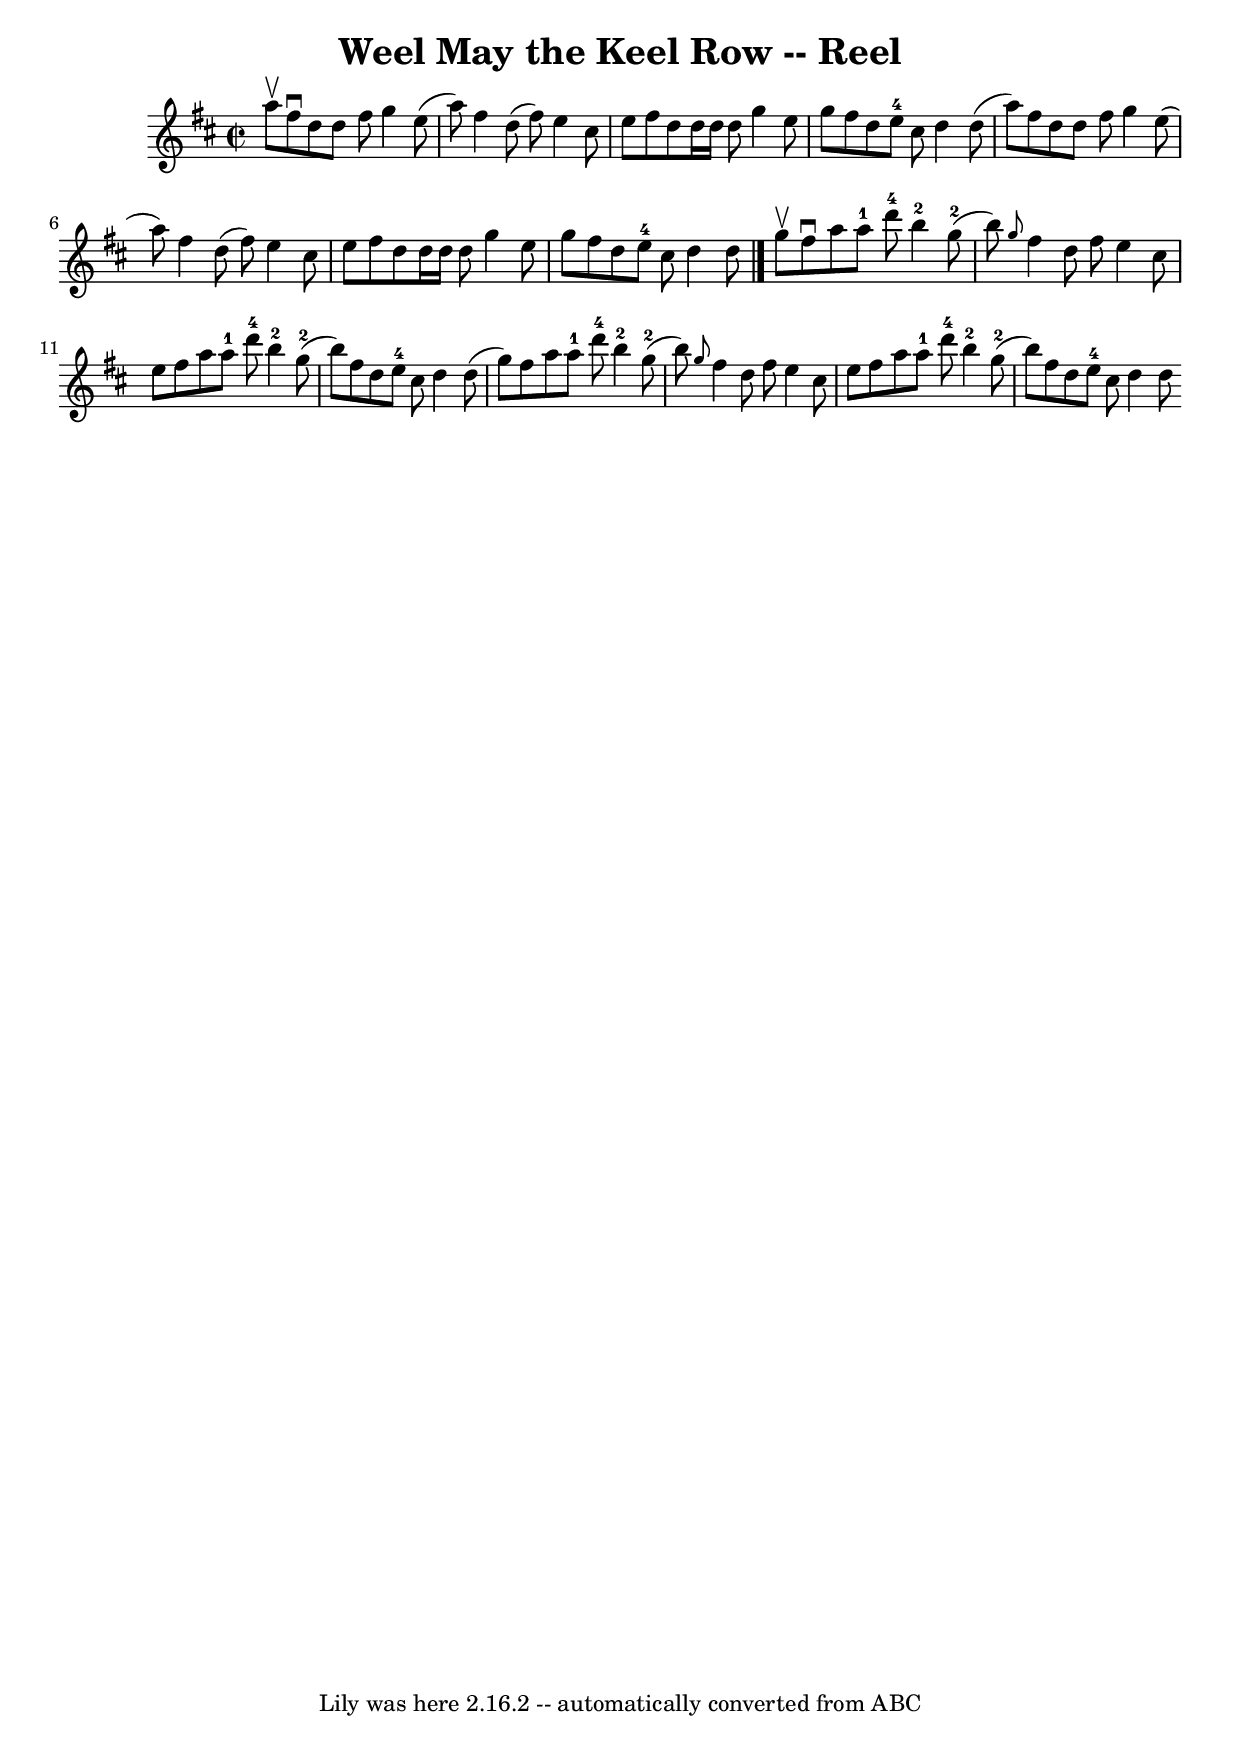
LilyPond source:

\version "2.16.2"
\include "Mammoth.ily"
\header {
  %% book = "Ryan's Mammoth Collection"
 crossRefNumber = "1"
 footnotes = "\\\\356\\\\[Original Version.]"
  origin = "SCOTCH"
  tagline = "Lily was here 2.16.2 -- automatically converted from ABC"
  title = "Weel May the Keel Row -- Reel"

}
voicedefault =  {


  \override Staff.TimeSignature #'style = #'C
  \time 2/2 
  \key d \major a''8^\upbow  |
 fis''8^\downbow d''8 d''8 fis''8 g''4 e''8 (a''8)    |
 fis''4 d''8 ( fis''8) e''4 cis''8 e''8     |
 fis''8 d''8 d''16 d''16 d''8 g''4 e''8 g''8     |
 fis''8 d''8 e''8-4 cis''8 d''4 d''8 (a''8)    |
 fis''8 d''8 d''8 fis''8 g''4 e''8 (a''8)    |
 fis''4 d''8 (fis''8) e''4 cis''8 e''8     |
 fis''8 d''8 d''16 d''16 d''8 g''4 e''8 g''8     |
 fis''8 d''8 e''8-4 cis''8 d''4 d''8    \bar "|." g''8^\upbow  |
 fis''8^\downbow a''8 a''8-1 d'''8-4 b''4-2 g''8-2(b''8)    |
  
  \grace { g''8   	 } fis''4 d''8 fis''8 e''4 cis''8 e''8      |
 fis''8 a''8 a''8-1 d'''8-4 b''4-2 g''8-2(b''8)   |
 fis''8 d''8 e''8-4 cis''8 d''4 d''8 (g''8)    |
 fis''8 a''8 a''8-1 d'''8-4 b''4-2 g''8-2(b''8)    |
  \grace { g''8  
	 } fis''4 d''8 fis''8 e''4 cis''8 e''8     |
 fis''8 a''8 a''8-1 d'''8-4 b''4-2 g''8-2(b''8)   |
 fis''8 d''8 e''8-4 cis''8 d''4 d''8    \bar " |."   

}

\score{
  <<

    \context Staff="default"
    {
      \voicedefault 
      
    }

  >>
  \layout {
    
  }
  \midi {
  }

}
